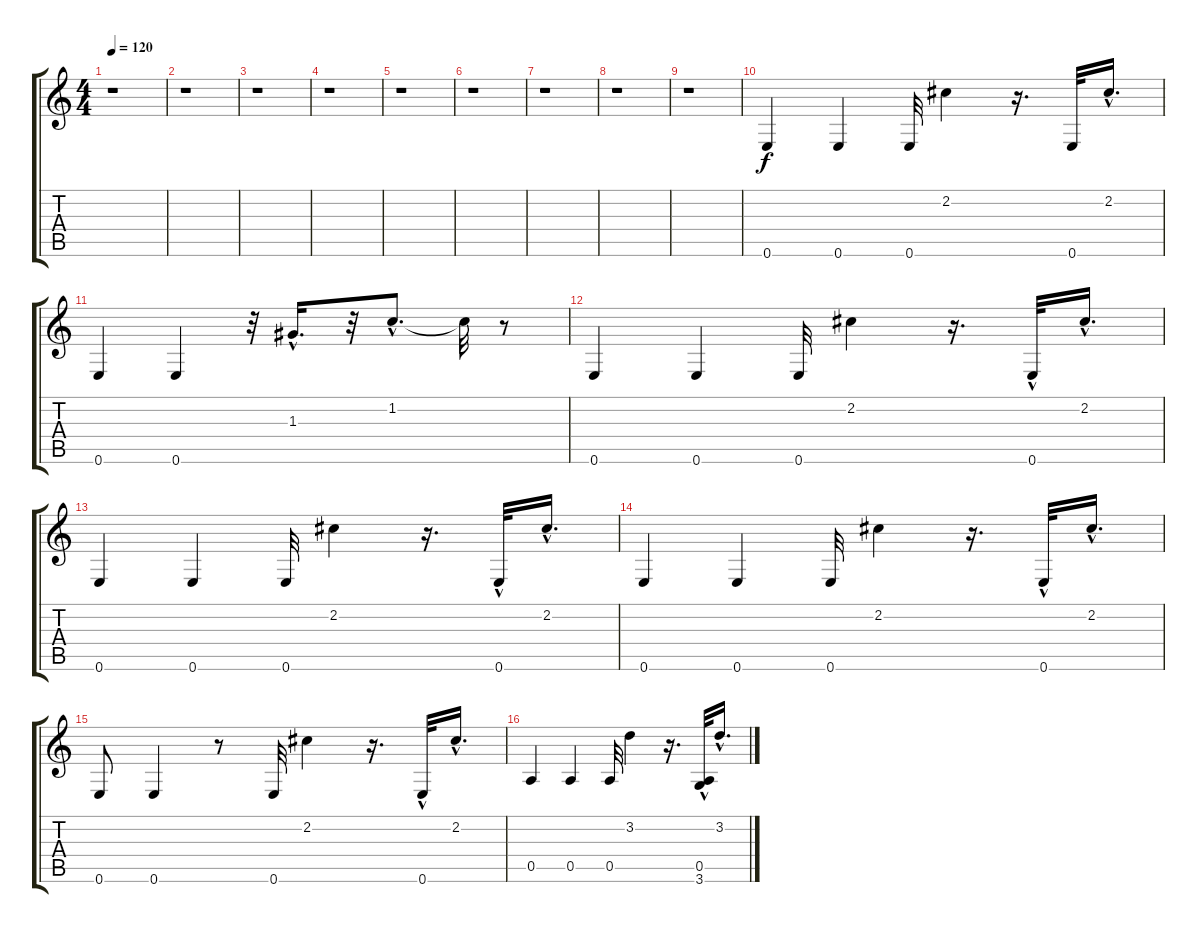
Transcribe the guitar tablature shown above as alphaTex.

\track "" {instrument overdrivenguitar}
\staff {score tabs}
\tuning (E4 B3 G3 D3 A2 E2) {hide}
\ts (4 4)
\tempo 120
\clef g2
\ks c
r.1{dy f} |
r.1 |
r.1 |
r.1 |
r.1 |
r.1 |
r.1 |
r.1 |
r.1 |
0.6.4 0.6.4 0.6.32 2.2.4 r.16{d} 0.6.32 2.2{hac}.16{d} |
0.6.4 0.6.4 r.32 1.3{hac}.16{d} r.32 1.2{hac}.8{d} 1.2{t}.32 r.8 |
0.6.4 0.6.4 0.6.32 2.2.4 r.16{d} 0.6{hac}.32 2.2{hac}.16{d} |
0.6.4 0.6.4 0.6.32 2.2.4 r.16{d} 0.6{hac}.32 2.2{hac}.16{d} |
0.6.4 0.6.4 0.6.32 2.2.4 r.16{d} 0.6{hac}.32 2.2{hac}.16{d} |
0.6.8 0.6.4 r.8 0.6.32 2.2.4 r.16{d} 0.6{hac}.32 2.2{hac}.16{d} |
0.5.4 0.5.4 0.5.32 3.2.4 r.16{d} (0.5{hac} 3.6{hac}).32 3.2{hac}.16{d}
